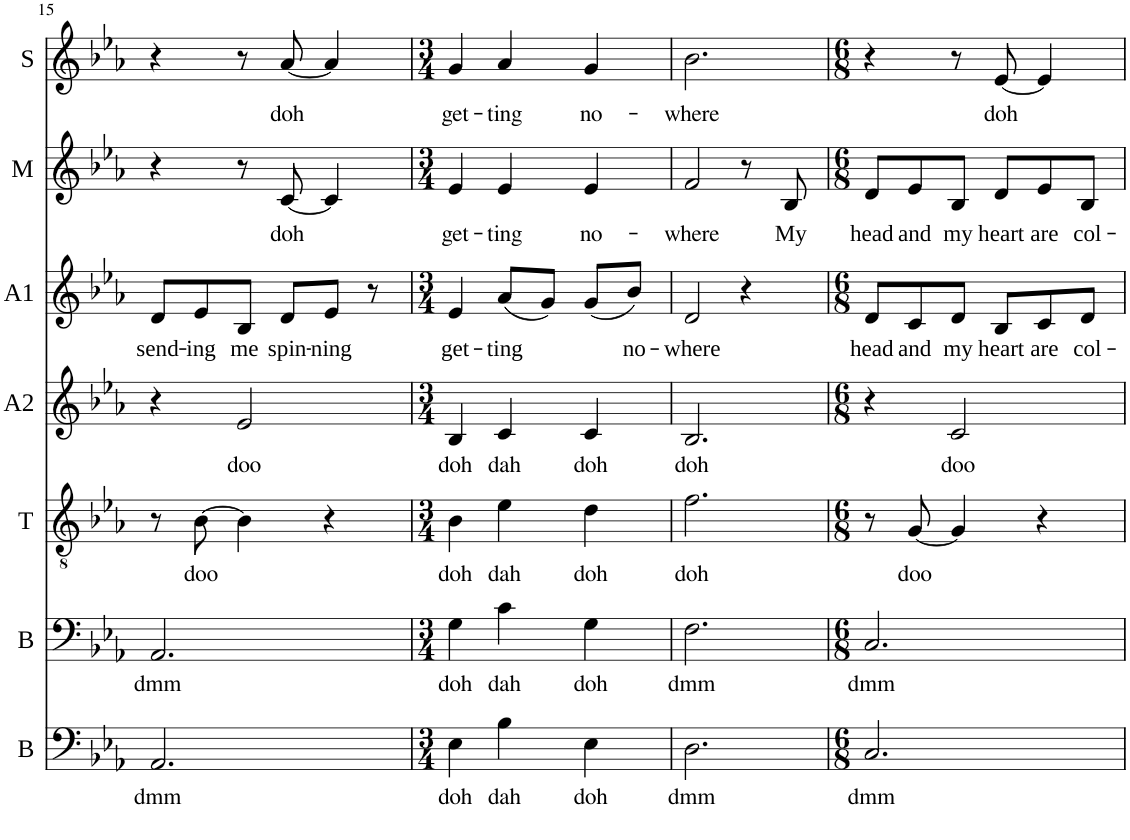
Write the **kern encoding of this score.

**kern	**text	**kern	**text	**kern	**text	**kern	**text	**kern	**text	**kern	**text	**kern	**text
*part7	*part7	*part6	*part6	*part5	*part5	*part4	*part4	*part3	*part3	*part2	*part2	*part1	*part1
*staff7	*staff7	*staff6	*staff6	*staff5	*staff5	*staff4	*staff4	*staff3	*staff3	*staff2	*staff2	*staff1	*staff1
*I"Bass	*	*I"Baritone	*	*I"Tenor	*	*I"Alto 2	*	*I"Alto 1	*	*I"Mezzo	*	*I"Soprano	*
*I'B	*	*I'B	*	*I'T	*	*I'A2	*	*I'A1	*	*I'M	*	*I'S	*
!!LO:PB:g=z
*clefF4	*	*clefF4	*	*clefGv2	*	*clefG2	*	*clefG2	*	*clefG2	*	*clefG2	*
*k[b-e-a-]	*	*k[b-e-a-]	*	*k[b-e-a-]	*	*k[b-e-a-]	*	*k[b-e-a-]	*	*k[b-e-a-]	*	*k[b-e-a-]	*
*M6/8	*	*M6/8	*	*M6/8	*	*M6/8	*	*M6/8	*	*M6/8	*	*M6/8	*
=15	=15	=15	=15	=15	=15	=15	=15	=15	=15	=15	=15	=15	=15
!	!LO:LY:b	!	!LO:LY:b	!	!	!	!	!	!LO:LY:b	!	!	!	!
2.AA-/	dmm	2.AA-/	dmm	8r	.	4r	.	8d/L	send-	4r	.	4r	.
!	!	!	!	!	!LO:LY:b	!	!	!	!LO:LY:b	!	!	!	!
.	.	.	.	[8B-\	doo	.	.	8e-/	-ing	.	.	.	.
!	!	!	!	!	!	!	!LO:LY:b	!	!LO:LY:b	!	!	!	!
.	.	.	.	4B-\]	.	2e-/	doo	8B-/J	me	8r	.	8r	.
!	!	!	!	!	!	!	!	!	!LO:LY:b	!	!LO:LY:b	!	!LO:LY:b
.	.	.	.	.	.	.	.	8d/L	spin-	[8c/	doh	[8a-/	doh
!	!	!	!	!	!	!	!	!	!LO:LY:b	!	!	!	!
.	.	.	.	4r	.	.	.	8e-/J	-ning	4c/]	.	4a-/]	.
.	.	.	.	.	.	.	.	8r	.	.	.	.	.
=16	=16	=16	=16	=16	=16	=16	=16	=16	=16	=16	=16	=16	=16
*M3/4	*	*M3/4	*	*M3/4	*	*M3/4	*	*M3/4	*	*M3/4	*	*M3/4	*
!	!LO:LY:b	!	!LO:LY:b	!	!LO:LY:b	!	!LO:LY:b	!	!LO:LY:b	!	!LO:LY:b	!	!LO:LY:b
4E-\	doh	4G\	doh	4B-\	doh	4B-/	doh	4e-/	get-	4e-/	get-	4g/	get-
!	!LO:LY:b	!	!LO:LY:b	!	!LO:LY:b	!	!LO:LY:b	!	!LO:LY:b	!	!LO:LY:b	!	!LO:LY:b
4B-\	dah	4c\	dah	4e-\	dah	4c/	dah	(8a-/L	-ting	4e-/	-ting	4a-/	-ting
.	.	.	.	.	.	.	.	8g/J)	.	.	.	.	.
!	!LO:LY:b	!	!LO:LY:b	!	!LO:LY:b	!	!LO:LY:b	!	!	!	!LO:LY:b	!	!LO:LY:b
4E-\	doh	4G\	doh	4d\	doh	4c/	doh	(8g/L	.	4e-/	no-	4g/	no-
!	!	!	!	!	!	!	!	!	!LO:LY:b	!	!	!	!
.	.	.	.	.	.	.	.	8b-/J)	no-	.	.	.	.
=17	=17	=17	=17	=17	=17	=17	=17	=17	=17	=17	=17	=17	=17
!	!LO:LY:b	!	!LO:LY:b	!	!LO:LY:b	!	!LO:LY:b	!	!LO:LY:b	!	!LO:LY:b	!	!LO:LY:b
2.D\	dmm	2.F\	dmm	2.f\	doh	2.B-/	doh	2d/	-where	2f/	-where	2.b-\	-where
.	.	.	.	.	.	.	.	4r	.	8r	.	.	.
!	!	!	!	!	!	!	!	!	!	!	!LO:LY:b	!	!
.	.	.	.	.	.	.	.	.	.	8B-/	My	.	.
=18	=18	=18	=18	=18	=18	=18	=18	=18	=18	=18	=18	=18	=18
*M6/8	*	*M6/8	*	*M6/8	*	*M6/8	*	*M6/8	*	*M6/8	*	*M6/8	*
!	!LO:LY:b	!	!LO:LY:b	!	!	!	!	!	!LO:LY:b	!	!LO:LY:b	!	!
2.C/	dmm	2.C/	dmm	8r	.	4r	.	8d/L	head	8d/L	head	4r	.
!	!	!	!	!	!LO:LY:b	!	!	!	!LO:LY:b	!	!LO:LY:b	!	!
.	.	.	.	[8G/	doo	.	.	8c/	and	8e-/	and	.	.
!	!	!	!	!	!	!	!LO:LY:b	!	!LO:LY:b	!	!LO:LY:b	!	!
.	.	.	.	4G/]	.	2c/	doo	8d/J	my	8B-/J	my	8r	.
!	!	!	!	!	!	!	!	!	!LO:LY:b	!	!LO:LY:b	!	!LO:LY:b
.	.	.	.	.	.	.	.	8B-/L	heart	8d/L	heart	[8e-/	doh
!	!	!	!	!	!	!	!	!	!LO:LY:b	!	!LO:LY:b	!	!
.	.	.	.	4r	.	.	.	8c/	are	8e-/	are	4e-/]	.
!	!	!	!	!	!	!	!	!	!LO:LY:b	!	!LO:LY:b	!	!
.	.	.	.	.	.	.	.	8d/J	col-	8B-/J	col-	.	.
=	=	=	=	=	=	=	=	=	=	=	=	=	=
*-	*-	*-	*-	*-	*-	*-	*-	*-	*-	*-	*-	*-	*-
